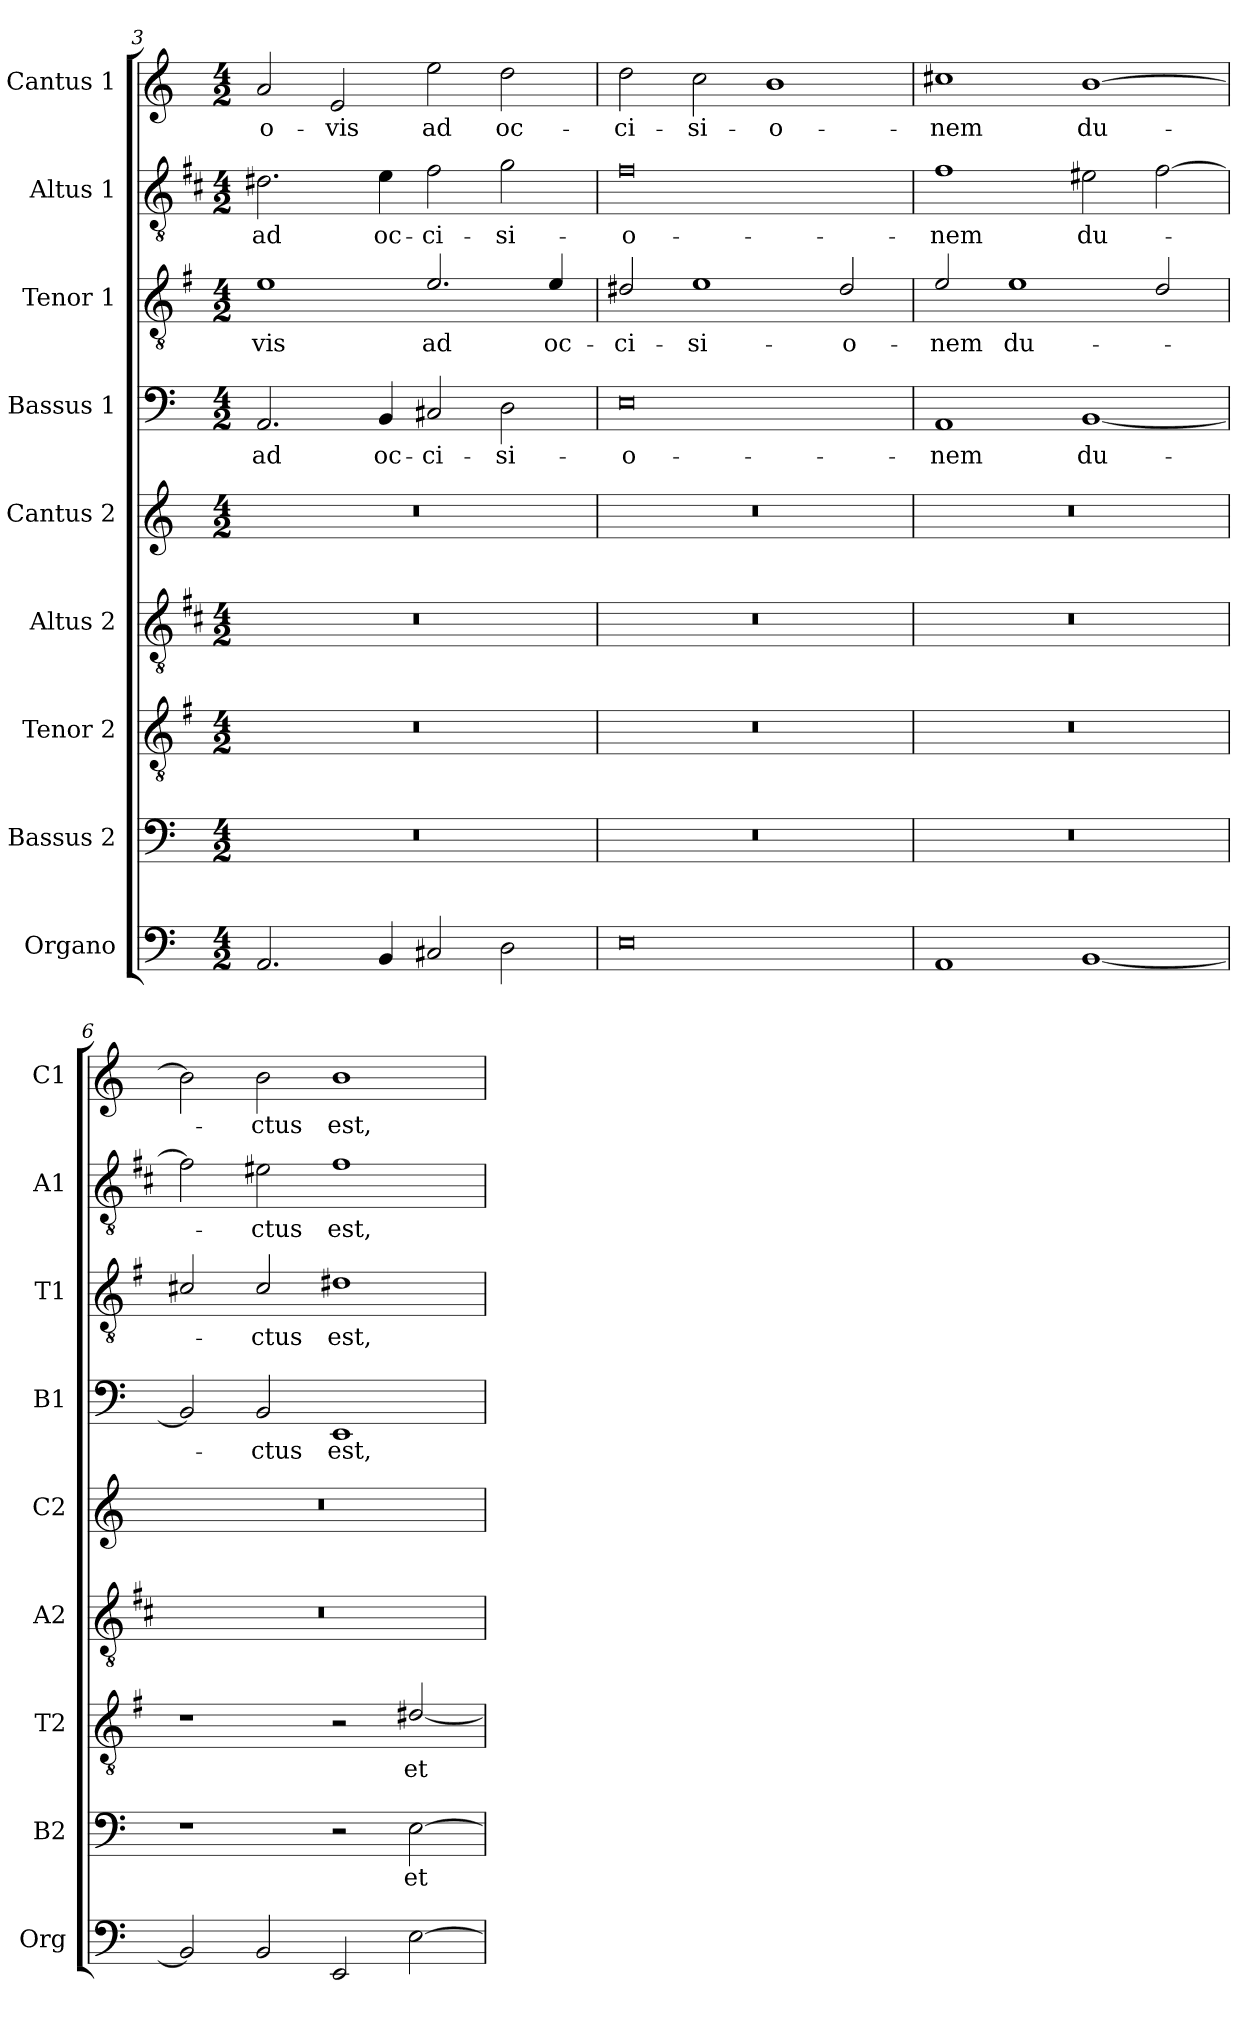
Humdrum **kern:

**kern	**kern	**text	**kern	**text	**kern	**kern	**kern	**text	**kern	**text	**kern	**text	**kern	**text
*part9	*part8	*part8	*part7	*part7	*part6	*part5	*part4	*part4	*part3	*part3	*part2	*part2	*part1	*part1
*staff9	*staff8	*staff8	*staff7	*staff7	*staff6	*staff5	*staff4	*staff4	*staff3	*staff3	*staff2	*staff2	*staff1	*staff1
*I"Organo	*I"Bassus 2	*	*I"Tenor 2	*	*I"Altus 2	*I"Cantus 2	*I"Bassus 1	*	*I"Tenor 1	*	*I"Altus 1	*	*I"Cantus 1	*
*I'Org	*I'B2	*	*I'T2	*	*I'A2	*I'C2	*I'B1	*	*I'T1	*	*I'A1	*	*I'C1	*
*clefF4	*clefF4	*	*clefGv2	*	*clefGv2	*clefG2	*clefF4	*	*clefGv2	*	*clefGv2	*	*clefG2	*
*	*	*	*ITrd4c7	*	*ITrd1c2	*	*	*	*ITrd4c7	*	*ITrd1c2	*	*	*
*k[]	*k[]	*	*k[]	*	*k[]	*k[]	*k[]	*	*k[]	*	*k[]	*	*k[]	*
*C:	*C:	*	*C:	*	*C:	*C:	*C:	*	*C:	*	*C:	*	*C:	*
*M4/2	*M4/2	*	*M4/2	*	*M4/2	*M4/2	*M4/2	*	*M4/2	*	*M4/2	*	*M4/2	*
=3	=3	=3	=3	=3	=3	=3	=3	=3	=3	=3	=3	=3	=3	=3
!	!	!	!	!	!	!	!	!LO:LY:b	!	!LO:LY:b	!	!LO:LY:b	!	!LO:LY:b
2.AA/	0r	.	0r	.	0r	0r	2.AA/	ad	1A	-vis	2.c#X\	ad	2a/	o-
!	!	!	!	!	!	!	!	!	!	!	!	!	!	!LO:LY:b
.	.	.	.	.	.	.	.	.	.	.	.	.	2e/	-vis
!	!	!	!	!	!	!	!	!LO:LY:b	!	!	!	!LO:LY:b	!	!
4BB/	.	.	.	.	.	.	4BB/	oc-	.	.	4d\	oc-	.	.
!	!	!	!	!	!	!	!	!LO:LY:b	!	!LO:LY:b	!	!LO:LY:b	!	!LO:LY:b
2C#X/	.	.	.	.	.	.	2C#X/	-ci-	2.A/	ad	2e\	-ci-	2ee\	ad
!	!	!	!	!	!	!	!	!LO:LY:b	!	!	!	!LO:LY:b	!	!LO:LY:b
2D\	.	.	.	.	.	.	2D\	-si-	.	.	2f\	-si-	2dd\	oc-
!	!	!	!	!	!	!	!	!	!	!LO:LY:b	!	!	!	!
.	.	.	.	.	.	.	.	.	4A/	oc-	.	.	.	.
=4	=4	=4	=4	=4	=4	=4	=4	=4	=4	=4	=4	=4	=4	=4
!	!	!	!	!	!	!	!	!LO:LY:b	!	!LO:LY:b	!	!LO:LY:b	!	!LO:LY:b
0E	0r	.	0r	.	0r	0r	0E	-o-	2G#X/	-ci-	0e	-o-	2dd\	-ci-
!	!	!	!	!	!	!	!	!	!	!LO:LY:b	!	!	!	!LO:LY:b
.	.	.	.	.	.	.	.	.	1A	-si-	.	.	2cc\	-si-
!	!	!	!	!	!	!	!	!	!	!	!	!	!	!LO:LY:b
.	.	.	.	.	.	.	.	.	.	.	.	.	1b	-o-
!	!	!	!	!	!	!	!	!	!	!LO:LY:b	!	!	!	!
.	.	.	.	.	.	.	.	.	2G#/	-o-	.	.	.	.
=5	=5	=5	=5	=5	=5	=5	=5	=5	=5	=5	=5	=5	=5	=5
!	!	!	!	!	!	!	!	!LO:LY:b	!	!LO:LY:b	!	!LO:LY:b	!	!LO:LY:b
1AA	0r	.	0r	.	0r	0r	1AA	-nem	2A/	-nem	1e	-nem	1cc#X	-nem
!	!	!	!	!	!	!	!	!	!	!LO:LY:b	!	!	!	!
.	.	.	.	.	.	.	.	.	1A	du-	.	.	.	.
!	!	!	!	!	!	!	!	!LO:LY:b	!	!	!	!LO:LY:b	!	!LO:LY:b
[1BB	.	.	.	.	.	.	[1BB	du-	.	.	2d#X\	du-	[1b	du-
.	.	.	.	.	.	.	.	.	2G/	.	[2e\	.	.	.
!!LO:LB:g=z
=6	=6	=6	=6	=6	=6	=6	=6	=6	=6	=6	=6	=6	=6	=6
2BB/]	1r	.	1r	.	0r	0r	2BB/]	.	2F#X/	.	2e\]	.	2b\]	.
!	!	!	!	!	!	!	!	!LO:LY:b	!	!LO:LY:b	!	!LO:LY:b	!	!LO:LY:b
2BB/	.	.	.	.	.	.	2BB/	-ctus	2F#/	-ctus	2d#X\	-ctus	2b\	-ctus
!	!	!	!	!	!	!	!	!LO:LY:b	!	!LO:LY:b	!	!LO:LY:b	!	!LO:LY:b
2EE/	2r	.	2r	.	.	.	1EE	est,	1G#X	est,	1e	est,	1b	est,
!	!	!LO:LY:b	!	!LO:LY:b	!	!	!	!	!	!	!	!	!	!
[2E\	[2E\	et	[2G#X/	et	.	.	.	.	.	.	.	.	.	.
=	=	=	=	=	=	=	=	=	=	=	=	=	=	=
*-	*-	*-	*-	*-	*-	*-	*-	*-	*-	*-	*-	*-	*-	*-
